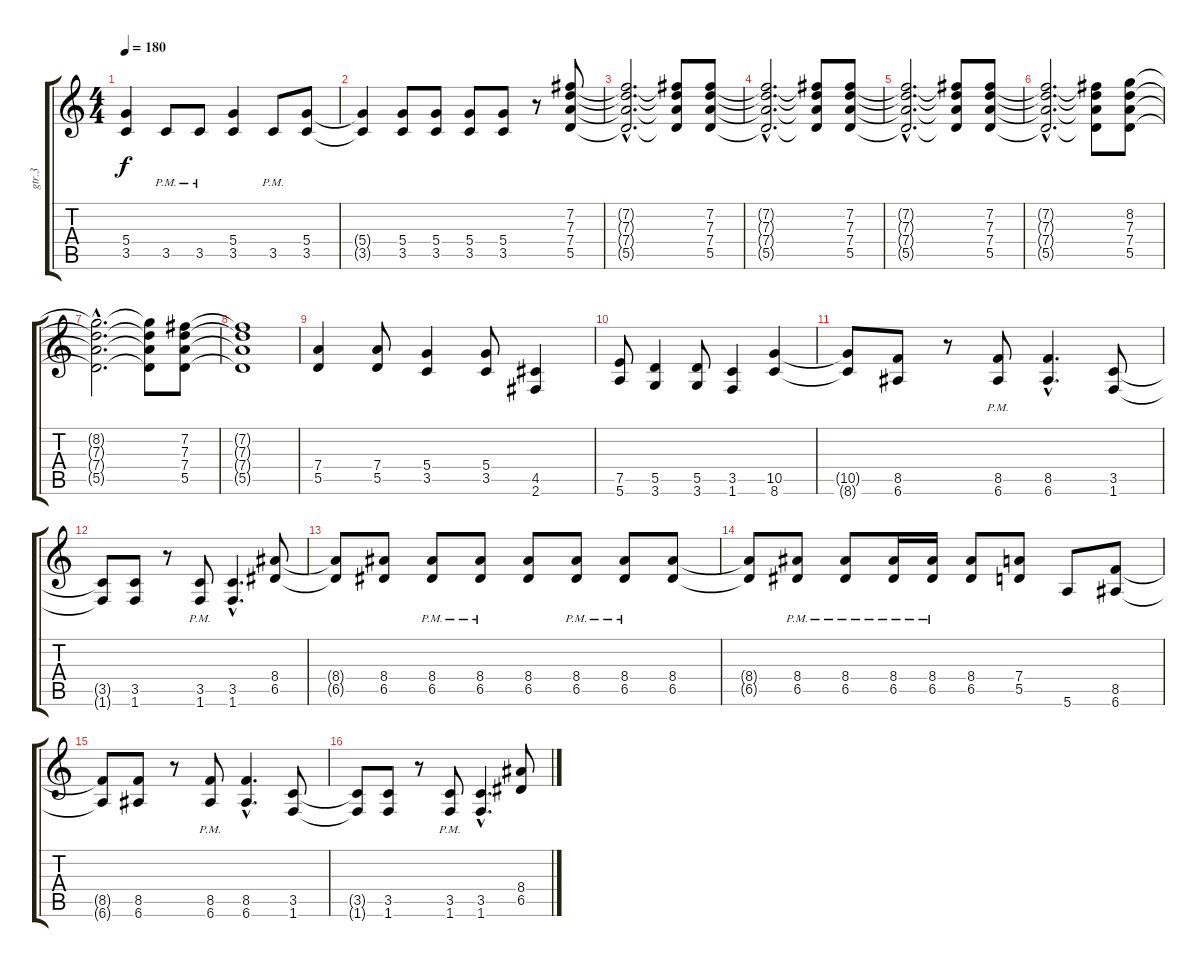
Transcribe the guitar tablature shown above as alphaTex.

\track ("gtr.3" "gtr.3") {instrument distortionguitar}
\staff {score tabs}
\tuning (E4 B3 G3 D3 A2 E2) {hide}
\ts (4 4)
\tempo 180
\clef g2
\ks c
(5.4{t} 3.5{t}).4{dy f} 3.5{pm}.8 3.5{pm}.8 (5.4 3.5).4 3.5{pm}.8 (5.4 3.5).8 |
(5.4{t} 3.5{t}).4 (5.4 3.5).8 (5.4 3.5).8 (5.4 3.5).8 (5.4 3.5).8 r.8 (7.2 7.3 7.4 5.5).8 |
(7.2{hac t} 7.3{hac t} 7.4{hac t} 5.5{hac t}).2{d} (7.2{t} 7.3{t} 7.4{t} 5.5{t}).8 (7.2 7.3 7.4 5.5).8 |
(7.2{hac t} 7.3{hac t} 7.4{hac t} 5.5{hac t}).2{d} (7.2{t} 7.3{t} 7.4{t} 5.5{t}).8 (7.2 7.3 7.4 5.5).8 |
(7.2{hac t} 7.3{hac t} 7.4{hac t} 5.5{hac t}).2{d} (7.2{t} 7.3{t} 7.4{t} 5.5{t}).8 (7.2 7.3 7.4 5.5).8 |
(7.2{hac t} 7.3{hac t} 7.4{hac t} 5.5{hac t}).2{d} (7.2{t} 7.3{t} 7.4{t} 5.5{t}).8 (8.2 7.3 7.4 5.5).8 |
(8.2{hac t} 7.3{hac t} 7.4{hac t} 5.5{hac t}).2{d} (8.2{t} 7.3{t} 7.4{t} 5.5{t}).8 (7.2 7.3 7.4 5.5).8 |
(7.2{t} 7.3{t} 7.4{t} 5.5{t}).1 |
(7.4 5.5).4 (7.4 5.5).8 (5.4 3.5).4 (5.4 3.5).8 (4.5 2.6).4 |
(7.5 5.6).8 (5.5 3.6).4 (5.5 3.6).8 (3.5 1.6).4 (10.5 8.6).4 |
(10.5{t} 8.6{t}).8 (8.5 6.6).8 r.8 (8.5{pm} 6.6{pm}).8 (8.5{hac} 6.6{hac}).4{d} (3.5 1.6).8 |
(3.5{t} 1.6{t}).8 (3.5 1.6).8 r.8 (3.5{pm} 1.6{pm}).8 (3.5{hac} 1.6{hac}).4{d} (8.4 6.5).8 |
(8.4{t} 6.5{t}).8 (8.4 6.5).8 (8.4{pm} 6.5{pm}).8 (8.4{pm} 6.5{pm}).8 (8.4 6.5).8 (8.4{pm} 6.5{pm}).8 (8.4{pm} 6.5{pm}).8 (8.4 6.5).8 |
(8.4{t} 6.5{t}).8 (8.4{pm} 6.5{pm}).8 (8.4{pm} 6.5{pm}).8 (8.4{pm} 6.5{pm}).16 (8.4{pm} 6.5{pm}).16 (8.4 6.5).8 (7.4 5.5).8 5.6.8 (8.5 6.6).8 |
(8.5{t} 6.6{t}).8 (8.5 6.6).8 r.8 (8.5{pm} 6.6{pm}).8 (8.5{hac} 6.6{hac}).4{d} (3.5 1.6).8 |
(3.5{t} 1.6{t}).8 (3.5 1.6).8 r.8 (3.5{pm} 1.6{pm}).8 (3.5{hac} 1.6{hac}).4{d} (8.4 6.5).8
